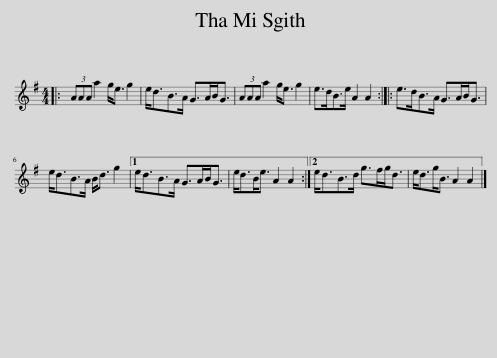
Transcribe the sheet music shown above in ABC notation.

X:1
L:1/8
M:4/4
I:linebreak $
K:G
V:1 treble
V:1
|: (3AAA a2 g<e g2 | e<dB>A G>AB<G | (3AAA a2 g<e g2 | e>dB>e A2 A2 :: e>dB>A G>AB<G |$ %5
 e<dB>A B<d g2 |1 e<dB>A G>AB<G | e<dB<e A2 A2 :|2 e<dB>d g>fg<d | e<dg<B A2 A2 |] %10
